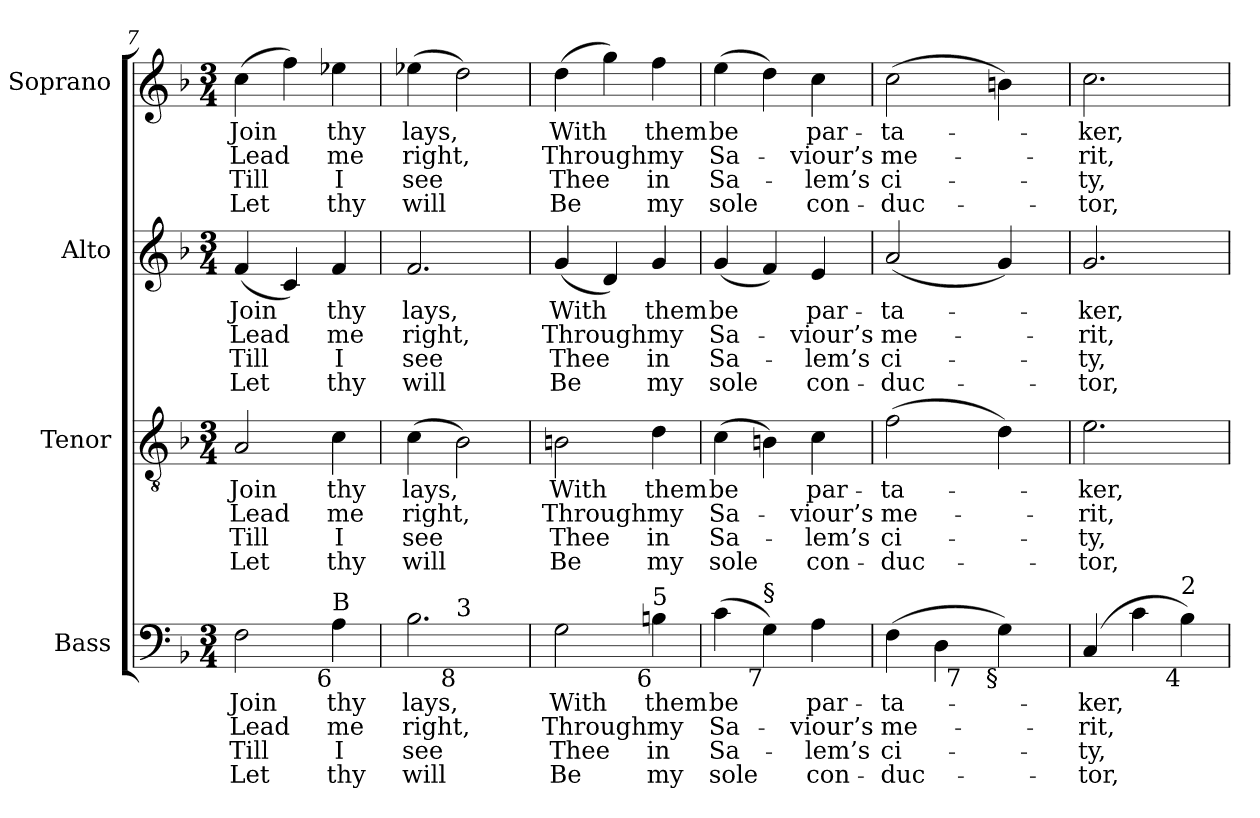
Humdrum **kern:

**kern	**text	**text	**text	**text	**kern	**text	**text	**text	**text	**kern	**text	**text	**text	**text	**kern	**text	**text	**text	**text
*part4	*part4	*part4	*part4	*part4	*part3	*part3	*part3	*part3	*part3	*part2	*part2	*part2	*part2	*part2	*part1	*part1	*part1	*part1	*part1
*staff4	*staff4	*staff4	*staff4	*staff4	*staff3	*staff3	*staff3	*staff3	*staff3	*staff2	*staff2	*staff2	*staff2	*staff2	*staff1	*staff1	*staff1	*staff1	*staff1
*I"Bass	*	*	*	*	*I"Tenor	*	*	*	*	*I"Alto	*	*	*	*	*I"Soprano	*	*	*	*
*I'B.	*	*	*	*	*I'T.	*	*	*	*	*I'A.	*	*	*	*	*I'S.	*	*	*	*
*clefF4	*	*	*	*	*clefGv2	*	*	*	*	*clefG2	*	*	*	*	*clefG2	*	*	*	*
*	*	*	*	*	*ITrd7c12	*	*	*	*	*	*	*	*	*	*	*	*	*	*
*k[b-]	*	*	*	*	*k[b-]	*	*	*	*	*k[b-]	*	*	*	*	*k[b-]	*	*	*	*
*F:	*	*	*	*	*F:	*	*	*	*	*F:	*	*	*	*	*F:	*	*	*	*
*M3/4	*	*	*	*	*M3/4	*	*	*	*	*M3/4	*	*	*	*	*M3/4	*	*	*	*
=7	=7	=7	=7	=7	=7	=7	=7	=7	=7	=7	=7	=7	=7	=7	=7	=7	=7	=7	=7
!	!LO:LY:b:color=#000000	!LO:LY:b:color=#000000	!LO:LY:b:color=#000000	!LO:LY:b:color=#000000	!	!	!	!	!	!	!	!	!	!	!	!	!	!	!
!	!	!	!	!	!	!LO:LY:b:color=#000000	!LO:LY:b:color=#000000	!LO:LY:b:color=#000000	!LO:LY:b:color=#000000	!	!	!	!	!	!	!	!	!	!
!	!	!	!	!	!	!	!	!	!	!	!LO:LY:b:color=#000000	!LO:LY:b:color=#000000	!LO:LY:b:color=#000000	!LO:LY:b:color=#000000	!	!	!	!	!
!	!	!	!	!	!	!	!	!	!	!	!	!	!	!	!	!LO:LY:b:color=#000000	!LO:LY:b:color=#000000	!LO:LY:b:color=#000000	!LO:LY:b:color=#000000
2Fi\	Join	Lead	Till	Let	2AAi/	Join	Lead	Till	Let	(4fi/	Join	Lead	Till	Let	(4cci\	Join	Lead	Till	Let
.	.	.	.	.	.	.	.	.	.	4ci/)	.	.	.	.	4ffi\)	.	.	.	.
!	!LO:LY:b:color=#000000	!LO:LY:b:color=#000000	!LO:LY:b:color=#000000	!LO:LY:b:color=#000000	!	!	!	!	!	!	!	!	!	!	!	!	!	!	!
!	!	!	!	!	!	!LO:LY:b:color=#000000	!LO:LY:b:color=#000000	!LO:LY:b:color=#000000	!LO:LY:b:color=#000000	!	!	!	!	!	!	!	!	!	!
!	!	!	!	!	!	!	!	!	!	!	!LO:LY:b:color=#000000	!LO:LY:b:color=#000000	!LO:LY:b:color=#000000	!LO:LY:b:color=#000000	!	!	!	!	!
!LO:TX:b:rj:t=6	!	!	!	!	!	!	!	!	!	!	!	!	!	!	!	!	!	!	!
!LO:TX:t=B	!	!	!	!	!	!	!	!	!	!	!	!	!	!	!	!	!	!	!
!	!	!	!	!	!	!	!	!	!	!	!	!	!	!	!	!LO:LY:b:color=#000000	!LO:LY:b:color=#000000	!LO:LY:b:color=#000000	!LO:LY:b:color=#000000
4Ai\	thy	me	I	thy	4Ci\	thy	me	I	thy	4fi/	thy	me	I	thy	4ee-Xi\	thy	me	I	thy
=8	=8	=8	=8	=8	=8	=8	=8	=8	=8	=8	=8	=8	=8	=8	=8	=8	=8	=8	=8
!	!LO:LY:b:color=#000000	!LO:LY:b:color=#000000	!LO:LY:b:color=#000000	!LO:LY:b:color=#000000	!	!	!	!	!	!	!	!	!	!	!	!	!	!	!
!	!	!	!	!	!	!LO:LY:b:color=#000000	!LO:LY:b:color=#000000	!LO:LY:b:color=#000000	!LO:LY:b:color=#000000	!	!	!	!	!	!	!	!	!	!
!	!	!	!	!	!	!	!	!	!	!	!LO:LY:b:color=#000000	!LO:LY:b:color=#000000	!LO:LY:b:color=#000000	!LO:LY:b:color=#000000	!	!	!	!	!
!LO:TX:b:rj:t=9	!	!	!	!	!	!	!	!	!	!	!	!	!	!	!	!	!	!	!
!LO:TX:t=V	!	!	!	!	!	!	!	!	!	!	!	!	!	!	!	!	!	!	!
!	!	!	!	!	!	!	!	!	!	!	!	!	!	!	!	!LO:LY:b:color=#000000	!LO:LY:b:color=#000000	!LO:LY:b:color=#000000	!LO:LY:b:color=#000000
*^	*	*	*	*	*	*	*	*	*	*	*	*	*	*	*	*	*	*	*
2.B-i\	4ryy	lays,	right,	see	will	(4Ci\	lays,	right,	see	will	2.fi/	lays,	right,	see	will	(4ee-Xi\	lays,	right,	see	will
!	!LO:TX:b:rj:t=8	!	!	!	!	!	!	!	!	!	!	!	!	!	!	!	!	!	!	!
!	!LO:TX:t=3	!	!	!	!	!	!	!	!	!	!	!	!	!	!	!	!	!	!	!
.	2ryy	.	.	.	.	2BB-i\)	.	.	.	.	.	.	.	.	.	2ddi\)	.	.	.	.
*v	*v	*	*	*	*	*	*	*	*	*	*	*	*	*	*	*	*	*	*	*
!!LO:LB:g=z
=9	=9	=9	=9	=9	=9	=9	=9	=9	=9	=9	=9	=9	=9	=9	=9	=9	=9	=9	=9
*^	*	*	*	*	*	*	*	*	*	*	*	*	*	*	*	*	*	*	*
!	!	!LO:LY:b:color=#000000	!LO:LY:b:color=#000000	!LO:LY:b:color=#000000	!LO:LY:b:color=#000000	!	!	!	!	!	!	!	!	!	!	!	!	!	!	!
*v	*v	*	*	*	*	*	*	*	*	*	*	*	*	*	*	*	*	*	*	*
*^	*	*	*	*	*	*	*	*	*	*	*	*	*	*	*	*	*	*	*
!	!	!	!	!	!	!	!LO:LY:b:color=#000000	!LO:LY:b:color=#000000	!LO:LY:b:color=#000000	!LO:LY:b:color=#000000	!	!	!	!	!	!	!	!	!	!
*v	*v	*	*	*	*	*	*	*	*	*	*	*	*	*	*	*	*	*	*	*
*^	*	*	*	*	*	*	*	*	*	*	*	*	*	*	*	*	*	*	*
!	!	!	!	!	!	!	!	!	!	!	!	!LO:LY:b:color=#000000	!LO:LY:b:color=#000000	!LO:LY:b:color=#000000	!LO:LY:b:color=#000000	!	!	!	!	!
*v	*v	*	*	*	*	*	*	*	*	*	*	*	*	*	*	*	*	*	*	*
*^	*	*	*	*	*	*	*	*	*	*	*	*	*	*	*	*	*	*	*
!LO:TX:b:rj:t=§	!	!	!	!	!	!	!	!	!	!	!	!	!	!	!	!	!	!	!	!
!	!	!	!	!	!	!	!	!	!	!	!	!	!	!	!	!	!LO:LY:b:color=#000000	!LO:LY:b:color=#000000	!LO:LY:b:color=#000000	!LO:LY:b:color=#000000
*v	*v	*	*	*	*	*	*	*	*	*	*	*	*	*	*	*	*	*	*	*
2Gi\	With	Through	Thee	Be	2BBni\	With	Through	Thee	Be	(4gi/	With	Through	Thee	Be	(4ddi\	With	Through	Thee	Be
.	.	.	.	.	.	.	.	.	.	4di/)	.	.	.	.	4ggi\)	.	.	.	.
!	!LO:LY:b:color=#000000	!LO:LY:b:color=#000000	!LO:LY:b:color=#000000	!LO:LY:b:color=#000000	!	!	!	!	!	!	!	!	!	!	!	!	!	!	!
!	!	!	!	!	!	!LO:LY:b:color=#000000	!LO:LY:b:color=#000000	!LO:LY:b:color=#000000	!LO:LY:b:color=#000000	!	!	!	!	!	!	!	!	!	!
!	!	!	!	!	!	!	!	!	!	!	!LO:LY:b:color=#000000	!LO:LY:b:color=#000000	!LO:LY:b:color=#000000	!LO:LY:b:color=#000000	!	!	!	!	!
!LO:TX:b:rj:t=6	!	!	!	!	!	!	!	!	!	!	!	!	!	!	!	!	!	!	!
!LO:TX:t=5	!	!	!	!	!	!	!	!	!	!	!	!	!	!	!	!	!	!	!
!	!	!	!	!	!	!	!	!	!	!	!	!	!	!	!	!LO:LY:b:color=#000000	!LO:LY:b:color=#000000	!LO:LY:b:color=#000000	!LO:LY:b:color=#000000
4Bni\	them	my	in	my	4Di\	them	my	in	my	4gi/	them	my	in	my	4ffi\	them	my	in	my
=10	=10	=10	=10	=10	=10	=10	=10	=10	=10	=10	=10	=10	=10	=10	=10	=10	=10	=10	=10
!	!LO:LY:b:color=#000000	!LO:LY:b:color=#000000	!LO:LY:b:color=#000000	!LO:LY:b:color=#000000	!	!	!	!	!	!	!	!	!	!	!	!	!	!	!
!	!	!	!	!	!	!LO:LY:b:color=#000000	!LO:LY:b:color=#000000	!LO:LY:b:color=#000000	!LO:LY:b:color=#000000	!	!	!	!	!	!	!	!	!	!
!	!	!	!	!	!	!	!	!	!	!	!LO:LY:b:color=#000000	!LO:LY:b:color=#000000	!LO:LY:b:color=#000000	!LO:LY:b:color=#000000	!	!	!	!	!
!	!	!	!	!	!	!	!	!	!	!	!	!	!	!	!	!LO:LY:b:color=#000000	!LO:LY:b:color=#000000	!LO:LY:b:color=#000000	!LO:LY:b:color=#000000
(4ci\	be	Sa-	Sa-	-sole	(4Ci\	be	Sa-	Sa-	-sole	(4gi/	be	Sa-	Sa-	-sole	(4eei\	be	Sa-	Sa-	-sole
!LO:TX:b:rj:t=7	!	!	!	!	!	!	!	!	!	!	!	!	!	!	!	!	!	!	!
!LO:TX:t=§	!	!	!	!	!	!	!	!	!	!	!	!	!	!	!	!	!	!	!
4Gi\)	.	.	.	.	4BBni\)	.	.	.	.	4fi/)	.	.	.	.	4ddi\)	.	.	.	.
!	!LO:LY:b:color=#000000	!LO:LY:b:color=#000000	!LO:LY:b:color=#000000	!LO:LY:b:color=#000000	!	!	!	!	!	!	!	!	!	!	!	!	!	!	!
!	!	!	!	!	!	!LO:LY:b:color=#000000	!LO:LY:b:color=#000000	!LO:LY:b:color=#000000	!LO:LY:b:color=#000000	!	!	!	!	!	!	!	!	!	!
!	!	!	!	!	!	!	!	!	!	!	!LO:LY:b:color=#000000	!LO:LY:b:color=#000000	!LO:LY:b:color=#000000	!LO:LY:b:color=#000000	!	!	!	!	!
!	!	!	!	!	!	!	!	!	!	!	!	!	!	!	!	!LO:LY:b:color=#000000	!LO:LY:b:color=#000000	!LO:LY:b:color=#000000	!LO:LY:b:color=#000000
4Ai\	par-	-viour’s	lem’s	con-	4Ci\	par-	-viour’s	lem’s	con-	4ei/	par-	-viour’s	lem’s	con-	4cci\	par-	-viour’s	lem’s	con-
=11	=11	=11	=11	=11	=11	=11	=11	=11	=11	=11	=11	=11	=11	=11	=11	=11	=11	=11	=11
!	!LO:LY:b:color=#000000	!LO:LY:b:color=#000000	!LO:LY:b:color=#000000	!LO:LY:b:color=#000000	!	!	!	!	!	!	!	!	!	!	!	!	!	!	!
!	!	!	!	!	!	!LO:LY:b:color=#000000	!LO:LY:b:color=#000000	!LO:LY:b:color=#000000	!LO:LY:b:color=#000000	!	!	!	!	!	!	!	!	!	!
!	!	!	!	!	!	!	!	!	!	!	!LO:LY:b:color=#000000	!LO:LY:b:color=#000000	!LO:LY:b:color=#000000	!LO:LY:b:color=#000000	!	!	!	!	!
!	!	!	!	!	!	!	!	!	!	!	!	!	!	!	!	!LO:LY:b:color=#000000	!LO:LY:b:color=#000000	!LO:LY:b:color=#000000	!LO:LY:b:color=#000000
*^	*	*	*	*	*	*	*	*	*	*	*	*	*	*	*	*	*	*	*
(4Fi\	4ryy	-ta-	me-	-ci-	-duc-	(2Fi\	-ta-	me-	-ci-	-duc-	(2ai/	-ta-	me-	-ci-	-duc-	(2cci\	-ta-	me-	-ci-	-duc-
4Di\	16.ryy	.	.	.	.	.	.	.	.	.	.	.	.	.	.	.	.	.	.	.
!	!LO:TX:b:rj:t=7	!	!	!	!	!	!	!	!	!	!	!	!	!	!	!	!	!	!	!
.	4ryy	.	.	.	.	.	.	.	.	.	.	.	.	.	.	.	.	.	.	.
!LO:TX:b:rj:t=§	!	!	!	!	!	!	!	!	!	!	!	!	!	!	!	!	!	!	!	!
4Gi\)	.	.	.	.	.	4Di\)	.	.	.	.	4gi/)	.	.	.	.	4bni\)	.	.	.	.
.	8ryy	.	.	.	.	.	.	.	.	.	.	.	.	.	.	.	.	.	.	.
.	32ryy	.	.	.	.	.	.	.	.	.	.	.	.	.	.	.	.	.	.	.
*v	*v	*	*	*	*	*	*	*	*	*	*	*	*	*	*	*	*	*	*	*
=12	=12	=12	=12	=12	=12	=12	=12	=12	=12	=12	=12	=12	=12	=12	=12	=12	=12	=12	=12
*^	*	*	*	*	*	*	*	*	*	*	*	*	*	*	*	*	*	*	*
!	!	!LO:LY:b:color=#000000	!LO:LY:b:color=#000000	!LO:LY:b:color=#000000	!LO:LY:b:color=#000000	!	!	!	!	!	!	!	!	!	!	!	!	!	!	!
*v	*v	*	*	*	*	*	*	*	*	*	*	*	*	*	*	*	*	*	*	*
*^	*	*	*	*	*	*	*	*	*	*	*	*	*	*	*	*	*	*	*
!	!	!	!	!	!	!	!LO:LY:b:color=#000000	!LO:LY:b:color=#000000	!LO:LY:b:color=#000000	!LO:LY:b:color=#000000	!	!	!	!	!	!	!	!	!	!
*v	*v	*	*	*	*	*	*	*	*	*	*	*	*	*	*	*	*	*	*	*
*^	*	*	*	*	*	*	*	*	*	*	*	*	*	*	*	*	*	*	*
!	!	!	!	!	!	!	!	!	!	!	!	!LO:LY:b:color=#000000	!LO:LY:b:color=#000000	!LO:LY:b:color=#000000	!LO:LY:b:color=#000000	!	!	!	!	!
*v	*v	*	*	*	*	*	*	*	*	*	*	*	*	*	*	*	*	*	*	*
*^	*	*	*	*	*	*	*	*	*	*	*	*	*	*	*	*	*	*	*
!	!	!	!	!	!	!	!	!	!	!	!	!	!	!	!	!	!LO:LY:b:color=#000000	!LO:LY:b:color=#000000	!LO:LY:b:color=#000000	!LO:LY:b:color=#000000
*v	*v	*	*	*	*	*	*	*	*	*	*	*	*	*	*	*	*	*	*	*
(4Ci/	-ker,	-rit,	-ty,	tor,	2.Ei\	-ker,	-rit,	-ty,	tor,	2.gi/	-ker,	-rit,	-ty,	tor,	2.cci\	-ker,	-rit,	-ty,	tor,
4ci\	.	.	.	.	.	.	.	.	.	.	.	.	.	.	.	.	.	.	.
!LO:TX:b:rj:t=4	!	!	!	!	!	!	!	!	!	!	!	!	!	!	!	!	!	!	!
!LO:TX:t=2	!	!	!	!	!	!	!	!	!	!	!	!	!	!	!	!	!	!	!
4B-i\)	.	.	.	.	.	.	.	.	.	.	.	.	.	.	.	.	.	.	.
=	=	=	=	=	=	=	=	=	=	=	=	=	=	=	=	=	=	=	=
*-	*-	*-	*-	*-	*-	*-	*-	*-	*-	*-	*-	*-	*-	*-	*-	*-	*-	*-	*-
